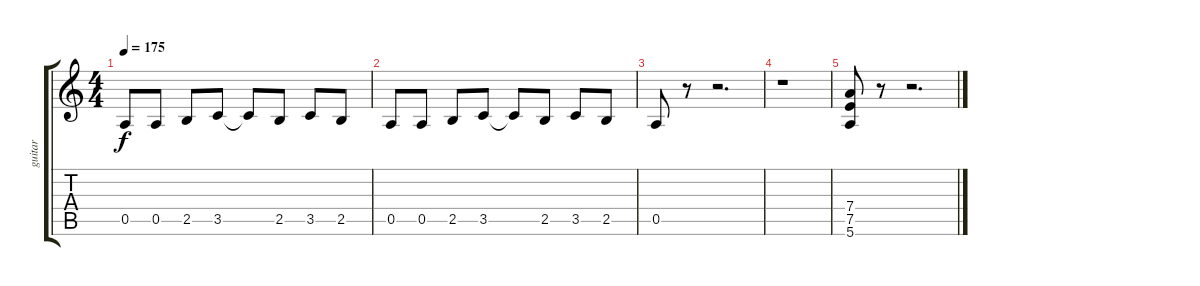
\track ("guitar" "guitar") {instrument distortionguitar}
\staff {score tabs}
\tuning (E4 B3 G3 D3 A2 E2) {hide}
\ts (4 4)
\tempo 175
\clef g2
\ks c
0.5.8{dy f} 0.5.8 2.5.8 3.5.8 3.5{t}.8 2.5.8 3.5.8 2.5.8 |
0.5.8 0.5.8 2.5.8 3.5.8 3.5{t}.8 2.5.8 3.5.8 2.5.8 |
0.5.8 r.8 r.2{d} |
r.1 |
(7.4 7.5 5.6).8 r.8 r.2{d}
